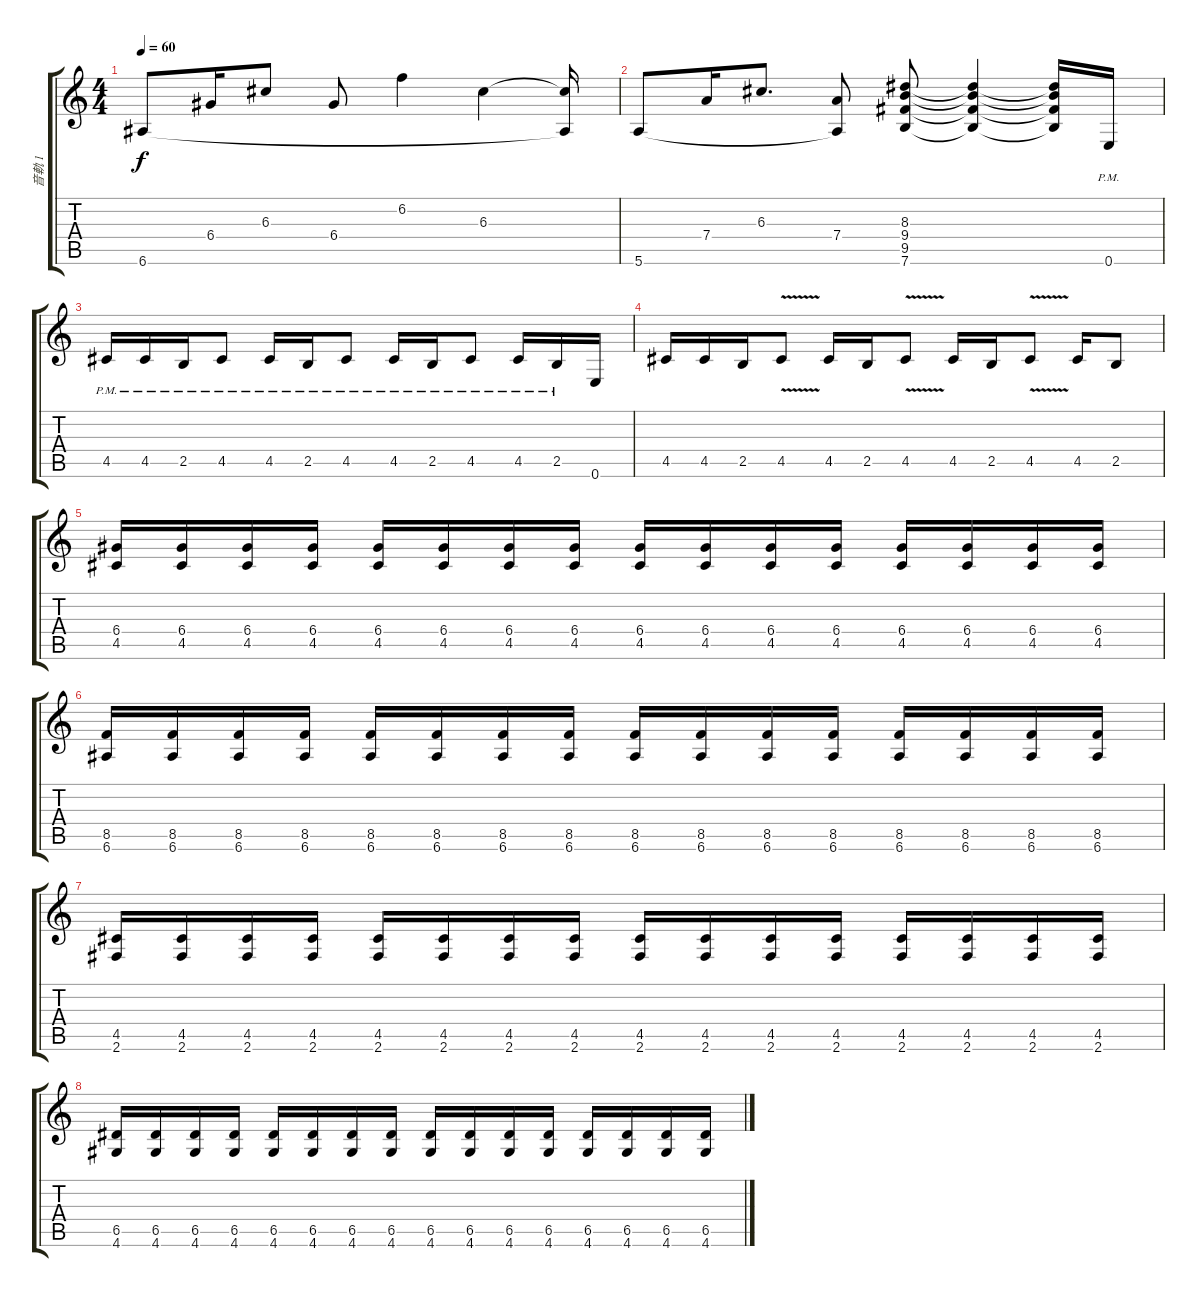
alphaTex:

\track ("音軌 1" "音軌 1") {instrument electricguitarjazz}
\staff {score tabs}
\tuning (E4 B3 G3 D3 A2 E2) {hide}
\ts (4 4)
\tempo 60
\clef g2
\ks c
6.6.8{dy f} 6.4.16 6.3.8 6.4.8 6.2.4 6.3.4 (6.3{t} 6.6{t}).16 |
5.6.8 7.4.16 6.3.8{d} (7.4 5.6{t}).8 (8.3 9.4 9.5 7.6).8 (8.3{t} 9.4{t} 9.5{t} 7.6{t}).4 (8.3{t} 9.4{t} 9.5{t} 7.6{t}).16 0.6{pm}.16{instrument overdrivenguitar} |
4.5{pm}.16{instrument overdrivenguitar} 4.5{pm}.16 2.5{pm}.16 4.5{pm}.8 4.5{pm}.16 2.5{pm}.16 4.5{pm}.8 4.5{pm}.16 2.5{pm}.16 4.5{pm}.8 4.5{pm}.16 2.5{pm}.16 0.6.16 |
4.5.16 4.5.16 2.5.16 4.5{v}.8 4.5.16 2.5.16 4.5{v}.8 4.5.16 2.5.16 4.5{v}.8 4.5.16 2.5.8 |
(6.4 4.5).16 (6.4 4.5).16 (6.4 4.5).16 (6.4 4.5).16 (6.4 4.5).16 (6.4 4.5).16 (6.4 4.5).16 (6.4 4.5).16 (6.4 4.5).16 (6.4 4.5).16 (6.4 4.5).16 (6.4 4.5).16 (6.4 4.5).16 (6.4 4.5).16 (6.4 4.5).16 (6.4 4.5).16 |
(8.5 6.6).16 (8.5 6.6).16 (8.5 6.6).16 (8.5 6.6).16 (8.5 6.6).16 (8.5 6.6).16 (8.5 6.6).16 (8.5 6.6).16 (8.5 6.6).16 (8.5 6.6).16 (8.5 6.6).16 (8.5 6.6).16 (8.5 6.6).16 (8.5 6.6).16 (8.5 6.6).16 (8.5 6.6).16 |
(4.5 2.6).16 (4.5 2.6).16 (4.5 2.6).16 (4.5 2.6).16 (4.5 2.6).16 (4.5 2.6).16 (4.5 2.6).16 (4.5 2.6).16 (4.5 2.6).16 (4.5 2.6).16 (4.5 2.6).16 (4.5 2.6).16 (4.5 2.6).16 (4.5 2.6).16 (4.5 2.6).16 (4.5 2.6).16 |
(6.5 4.6).16 (6.5 4.6).16 (6.5 4.6).16 (6.5 4.6).16 (6.5 4.6).16 (6.5 4.6).16 (6.5 4.6).16 (6.5 4.6).16 (6.5 4.6).16 (6.5 4.6).16 (6.5 4.6).16 (6.5 4.6).16 (6.5 4.6).16 (6.5 4.6).16 (6.5 4.6).16 (6.5 4.6).16
